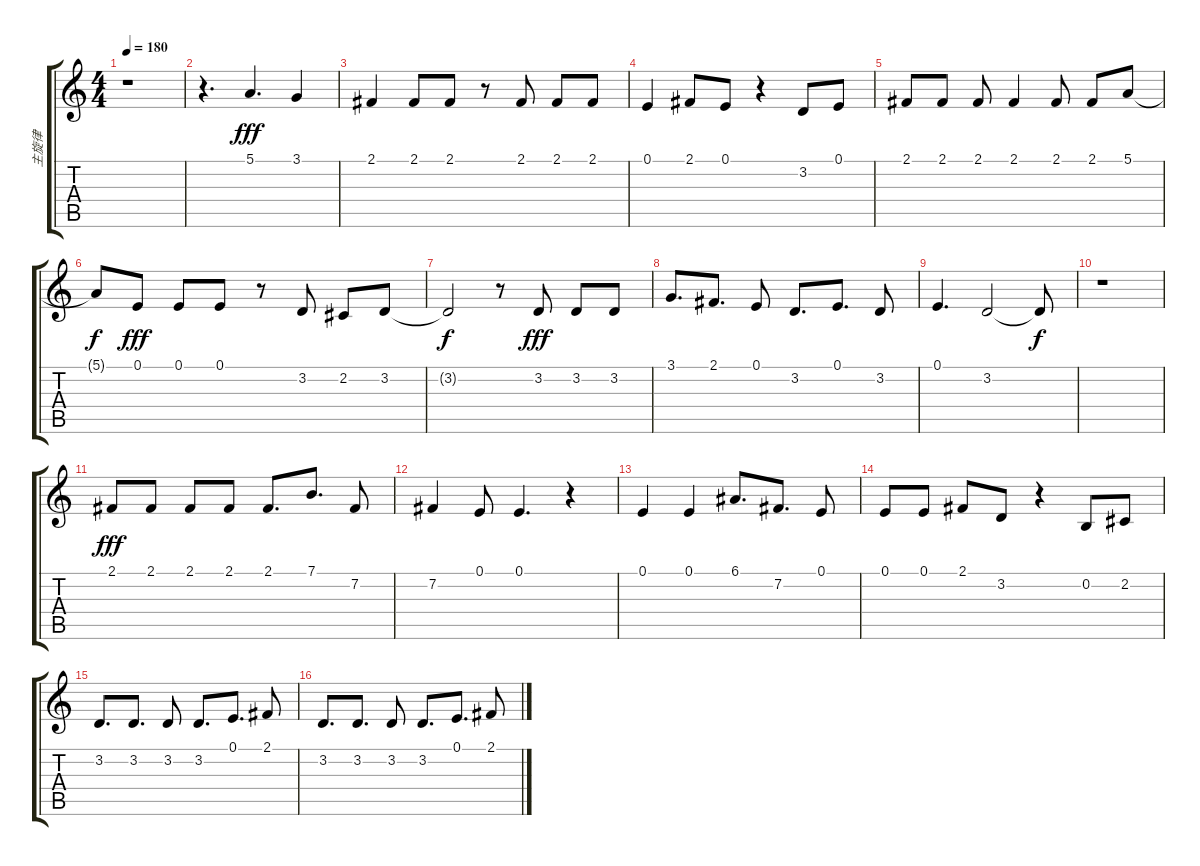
\track ("主旋律" "主旋律") {instrument orchestralharp}
\staff {score tabs}
\tuning (E4 B3 G3 D3 A2 E2) {hide}
\ts (4 4)
\tempo 180
\clef g2
\ks c
r.1{dy f} |
r.4{d} 5.1.4{d dy fff} 3.1.4 |
2.1.4 2.1.8 2.1.8 r.8 2.1.8 2.1.8 2.1.8 |
0.1.4 2.1.8 0.1.8 r.4 3.2.8 0.1.8 |
2.1.8 2.1.8 2.1.8 2.1.4 2.1.8 2.1.8 5.1.8 |
5.1{t}.8{dy f} 0.1.8{dy fff} 0.1.8 0.1.8 r.8 3.2.8 2.2.8 3.2.8 |
3.2{t}.2{dy f} r.8 3.2.8{dy fff} 3.2.8 3.2.8 |
3.1.8{d} 2.1.8{d} 0.1.8 3.2.8{d} 0.1.8{d} 3.2.8 |
0.1.4{d} 3.2.2 3.2{t}.8{dy f} |
r.1 |
2.1.8{dy fff} 2.1.8 2.1.8 2.1.8 2.1.8{d} 7.1.8{d} 7.2.8 |
7.2.4 0.1.8 0.1.4{d} r.4 |
0.1.4 0.1.4 6.1.8{d} 7.2.8{d} 0.1.8 |
0.1.8 0.1.8 2.1.8 3.2.8 r.4 0.2.8 2.2.8 |
3.2.8{d} 3.2.8{d} 3.2.8 3.2.8{d} 0.1.8{d} 2.1.8 |
3.2.8{d} 3.2.8{d} 3.2.8 3.2.8{d} 0.1.8{d} 2.1.8
